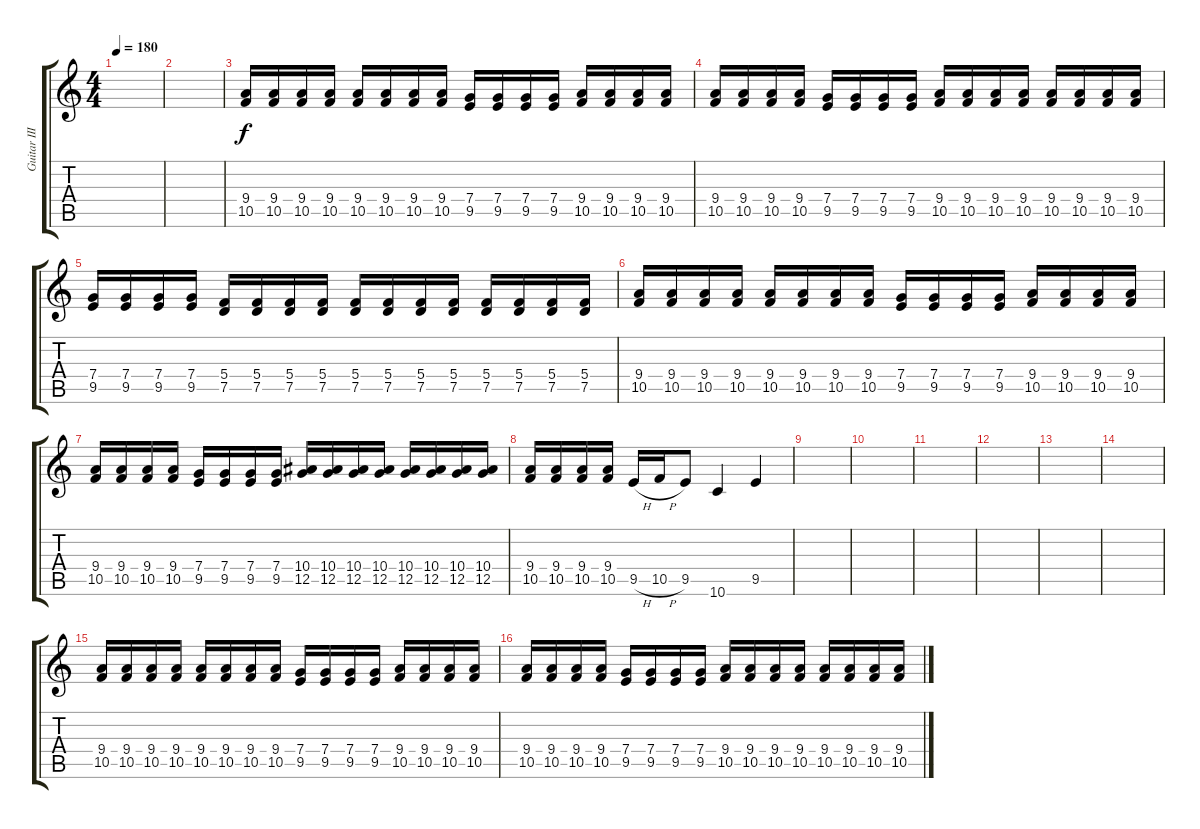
\track ("Guitar III" "Guitar III") {instrument distortionguitar}
\staff {score tabs}
\tuning (D4 A3 F3 C3 G2 D2) {hide}
\ts (4 4)
\tempo 180
\clef g2
\ks c
|
|
(9.4 10.5).16 (9.4 10.5).16 (9.4 10.5).16 (9.4 10.5).16 (9.4 10.5).16 (9.4 10.5).16 (9.4 10.5).16 (9.4 10.5).16 (7.4 9.5).16 (7.4 9.5).16 (7.4 9.5).16 (7.4 9.5).16 (9.4 10.5).16 (9.4 10.5).16 (9.4 10.5).16 (9.4 10.5).16 |
(9.4 10.5).16 (9.4 10.5).16 (9.4 10.5).16 (9.4 10.5).16 (7.4 9.5).16 (7.4 9.5).16 (7.4 9.5).16 (7.4 9.5).16 (9.4 10.5).16 (9.4 10.5).16 (9.4 10.5).16 (9.4 10.5).16 (9.4 10.5).16 (9.4 10.5).16 (9.4 10.5).16 (9.4 10.5).16 |
(7.4 9.5).16 (7.4 9.5).16 (7.4 9.5).16 (7.4 9.5).16 (5.4 7.5).16 (5.4 7.5).16 (5.4 7.5).16 (5.4 7.5).16 (5.4 7.5).16 (5.4 7.5).16 (5.4 7.5).16 (5.4 7.5).16 (5.4 7.5).16 (5.4 7.5).16 (5.4 7.5).16 (5.4 7.5).16 |
(9.4 10.5).16 (9.4 10.5).16 (9.4 10.5).16 (9.4 10.5).16 (9.4 10.5).16 (9.4 10.5).16 (9.4 10.5).16 (9.4 10.5).16 (7.4 9.5).16 (7.4 9.5).16 (7.4 9.5).16 (7.4 9.5).16 (9.4 10.5).16 (9.4 10.5).16 (9.4 10.5).16 (9.4 10.5).16 |
(9.4 10.5).16 (9.4 10.5).16 (9.4 10.5).16 (9.4 10.5).16 (7.4 9.5).16 (7.4 9.5).16 (7.4 9.5).16 (7.4 9.5).16 (10.4 12.5).16 (10.4 12.5).16 (10.4 12.5).16 (10.4 12.5).16 (10.4 12.5).16 (10.4 12.5).16 (10.4 12.5).16 (10.4 12.5).16 |
(9.4 10.5).16 (9.4 10.5).16 (9.4 10.5).16 (9.4 10.5).16 9.5{h}.16 10.5{h}.16 9.5.8 10.6.4 9.5.4 |
|
|
|
|
|
|
(9.4 10.5).16 (9.4 10.5).16 (9.4 10.5).16 (9.4 10.5).16 (9.4 10.5).16 (9.4 10.5).16 (9.4 10.5).16 (9.4 10.5).16 (7.4 9.5).16 (7.4 9.5).16 (7.4 9.5).16 (7.4 9.5).16 (9.4 10.5).16 (9.4 10.5).16 (9.4 10.5).16 (9.4 10.5).16 |
(9.4 10.5).16 (9.4 10.5).16 (9.4 10.5).16 (9.4 10.5).16 (7.4 9.5).16 (7.4 9.5).16 (7.4 9.5).16 (7.4 9.5).16 (9.4 10.5).16 (9.4 10.5).16 (9.4 10.5).16 (9.4 10.5).16 (9.4 10.5).16 (9.4 10.5).16 (9.4 10.5).16 (9.4 10.5).16
